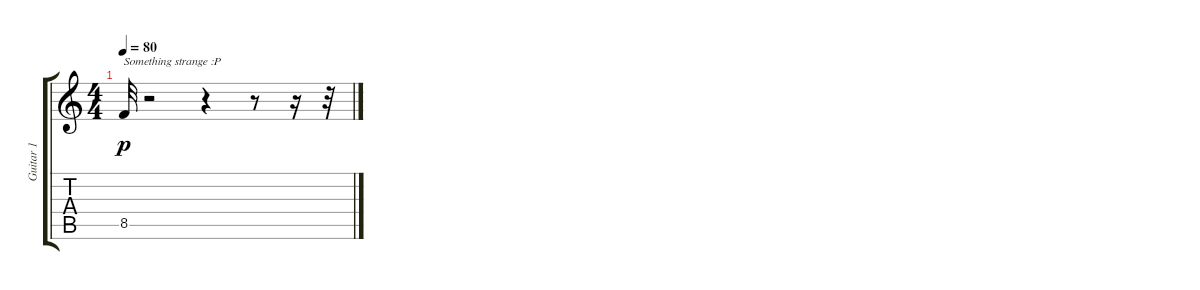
\track ("Guitar 1" "Guitar 1") {instrument distortionguitar}
\staff {score tabs}
\tuning (E4 B3 G3 D3 A2 E2) {hide}
\ts (4 4)
\tempo 80
\clef g2
\ks c
8.5.32{txt "Something strange :P" dy p instrument gunshot} r.2 r.4 r.8 r.16 r.32
